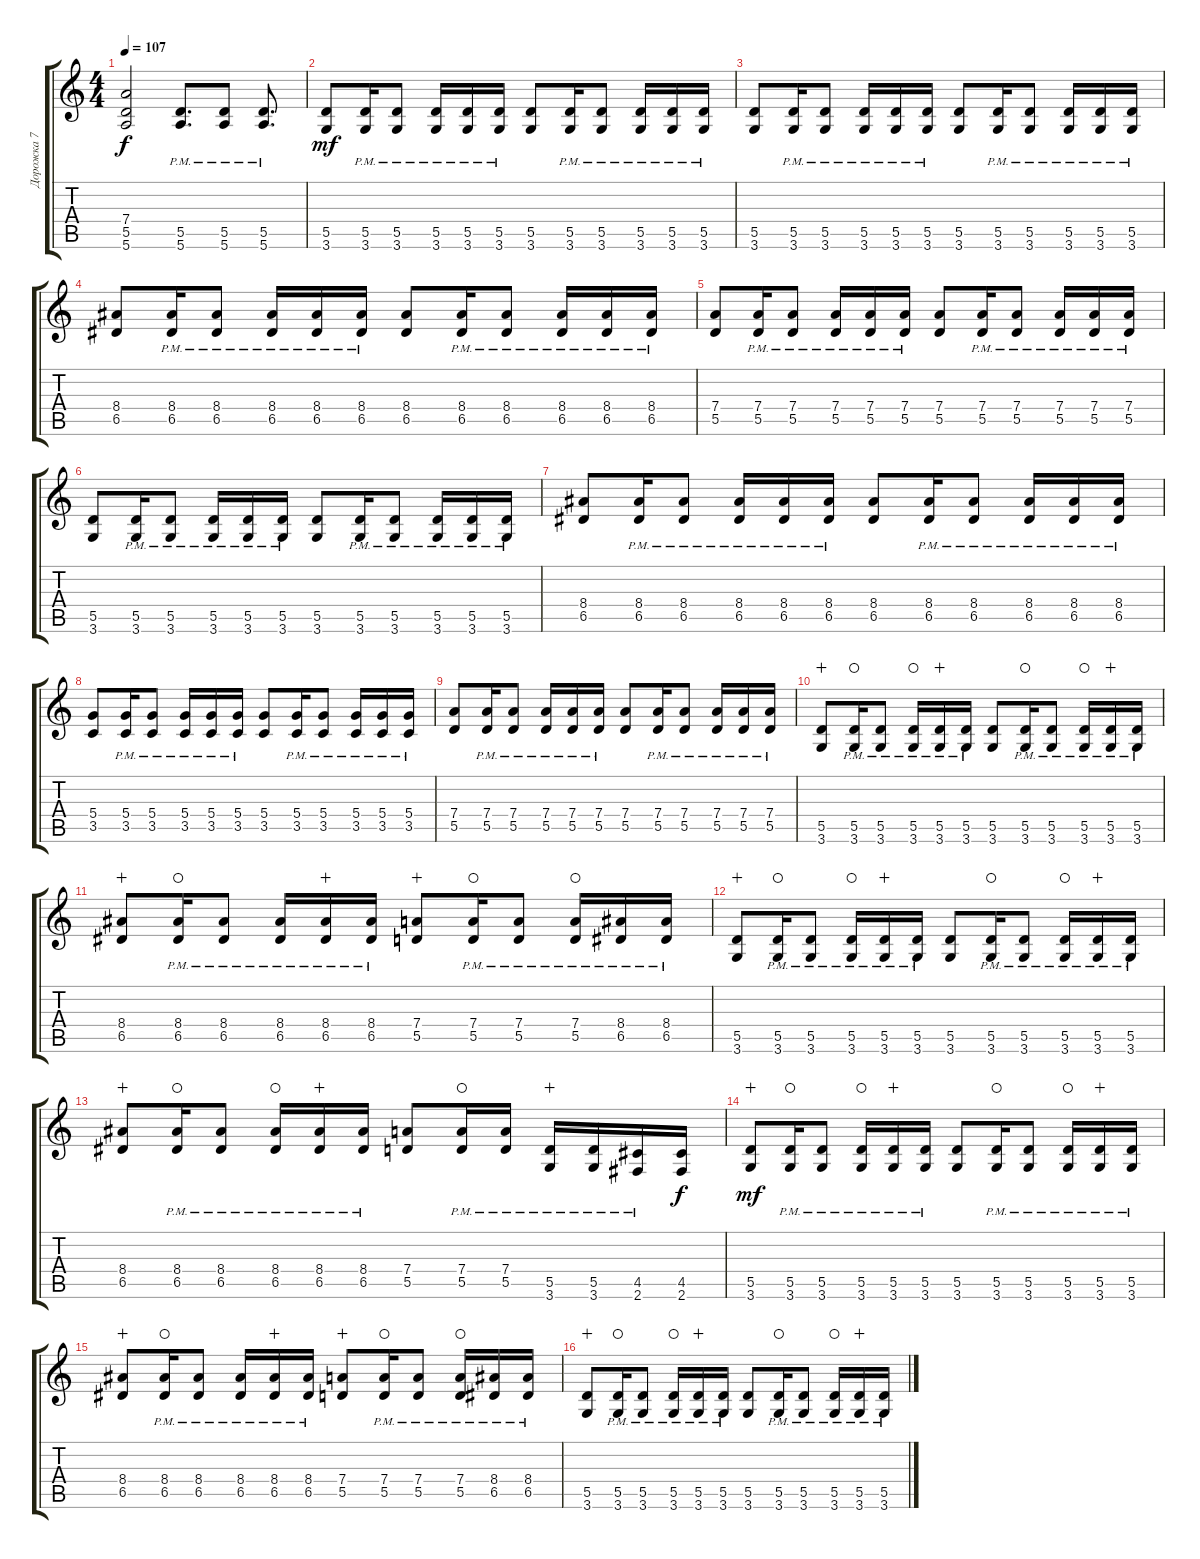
\track ("Дорожка 7" "Дорожка 7") {instrument distortionguitar}
\staff {score tabs}
\tuning (E4 B3 G3 D3 A2 E2) {hide}
\ts (4 4)
\tempo 107
\clef g2
\ks c
(7.4 5.5 5.6).2{dy f} (5.5{pm} 5.6{pm}).8{d} (5.5{pm} 5.6{pm}).8 (5.5{pm} 5.6{pm}).8{d} |
(5.5 3.6).8{dy mf} (5.5{pm} 3.6{pm}).16 (5.5{pm} 3.6{pm}).8 (5.5{pm} 3.6{pm}).16 (5.5{pm} 3.6{pm}).16 (5.5{pm} 3.6{pm}).16 (5.5 3.6).8 (5.5{pm} 3.6{pm}).16 (5.5{pm} 3.6{pm}).8 (5.5{pm} 3.6{pm}).16 (5.5{pm} 3.6{pm}).16 (5.5{pm} 3.6{pm}).16 |
(5.5 3.6).8 (5.5{pm} 3.6{pm}).16 (5.5{pm} 3.6{pm}).8 (5.5{pm} 3.6{pm}).16 (5.5{pm} 3.6{pm}).16 (5.5{pm} 3.6{pm}).16 (5.5 3.6).8 (5.5{pm} 3.6{pm}).16 (5.5{pm} 3.6{pm}).8 (5.5{pm} 3.6{pm}).16 (5.5{pm} 3.6{pm}).16 (5.5{pm} 3.6{pm}).16 |
(8.4 6.5).8 (8.4{pm} 6.5{pm}).16 (8.4{pm} 6.5{pm}).8 (8.4{pm} 6.5{pm}).16 (8.4{pm} 6.5{pm}).16 (8.4{pm} 6.5{pm}).16 (8.4 6.5).8 (8.4{pm} 6.5{pm}).16 (8.4{pm} 6.5{pm}).8 (8.4{pm} 6.5{pm}).16 (8.4{pm} 6.5{pm}).16 (8.4{pm} 6.5{pm}).16 |
(7.4 5.5).8 (7.4{pm} 5.5{pm}).16 (7.4{pm} 5.5{pm}).8 (7.4{pm} 5.5{pm}).16 (7.4{pm} 5.5{pm}).16 (7.4{pm} 5.5{pm}).16 (7.4 5.5).8 (7.4{pm} 5.5{pm}).16 (7.4{pm} 5.5{pm}).8 (7.4{pm} 5.5{pm}).16 (7.4{pm} 5.5{pm}).16 (7.4{pm} 5.5{pm}).16 |
(5.5 3.6).8 (5.5{pm} 3.6{pm}).16 (5.5{pm} 3.6{pm}).8 (5.5{pm} 3.6{pm}).16 (5.5{pm} 3.6{pm}).16 (5.5{pm} 3.6{pm}).16 (5.5 3.6).8 (5.5{pm} 3.6{pm}).16 (5.5{pm} 3.6{pm}).8 (5.5{pm} 3.6{pm}).16 (5.5{pm} 3.6{pm}).16 (5.5{pm} 3.6{pm}).16 |
(8.4 6.5).8 (8.4{pm} 6.5{pm}).16 (8.4{pm} 6.5{pm}).8 (8.4{pm} 6.5{pm}).16 (8.4{pm} 6.5{pm}).16 (8.4{pm} 6.5{pm}).16 (8.4 6.5).8 (8.4{pm} 6.5{pm}).16 (8.4{pm} 6.5{pm}).8 (8.4{pm} 6.5{pm}).16 (8.4{pm} 6.5{pm}).16 (8.4{pm} 6.5{pm}).16 |
(5.4 3.5).8 (5.4{pm} 3.5{pm}).16 (5.4{pm} 3.5{pm}).8 (5.4{pm} 3.5{pm}).16 (5.4{pm} 3.5{pm}).16 (5.4{pm} 3.5{pm}).16 (5.4 3.5).8 (5.4{pm} 3.5{pm}).16 (5.4{pm} 3.5{pm}).8 (5.4{pm} 3.5{pm}).16 (5.4{pm} 3.5{pm}).16 (5.4{pm} 3.5{pm}).16 |
(7.4 5.5).8 (7.4{pm} 5.5{pm}).16 (7.4{pm} 5.5{pm}).8 (7.4{pm} 5.5{pm}).16 (7.4{pm} 5.5{pm}).16 (7.4{pm} 5.5{pm}).16 (7.4 5.5).8 (7.4{pm} 5.5{pm}).16 (7.4{pm} 5.5{pm}).8 (7.4{pm} 5.5{pm}).16 (7.4{pm} 5.5{pm}).16 (7.4{pm} 5.5{pm}).16 |
(5.5 3.6).8{wahc} (5.5{pm} 3.6{pm}).16{waho} (5.5{pm} 3.6{pm}).8 (5.5{pm} 3.6{pm}).16{waho} (5.5{pm} 3.6{pm}).16{wahc} (5.5{pm} 3.6{pm}).16 (5.5 3.6).8 (5.5{pm} 3.6{pm}).16{waho} (5.5{pm} 3.6{pm}).8 (5.5{pm} 3.6{pm}).16{waho} (5.5{pm} 3.6{pm}).16{wahc} (5.5{pm} 3.6{pm}).16 |
(8.4 6.5).8{wahc} (8.4{pm} 6.5{pm}).16{waho} (8.4{pm} 6.5{pm}).8 (8.4{pm} 6.5{pm}).16 (8.4{pm} 6.5{pm}).16{wahc} (8.4{pm} 6.5{pm}).16 (7.4 5.5).8{wahc} (7.4{pm} 5.5{pm}).16{waho} (7.4{pm} 5.5{pm}).8 (7.4{pm} 5.5{pm}).16{waho} (8.4{pm} 6.5{pm}).16 (8.4{pm} 6.5{pm}).16 |
(5.5 3.6).8{wahc} (5.5{pm} 3.6{pm}).16{waho} (5.5{pm} 3.6{pm}).8 (5.5{pm} 3.6{pm}).16{waho} (5.5{pm} 3.6{pm}).16{wahc} (5.5{pm} 3.6{pm}).16 (5.5 3.6).8 (5.5{pm} 3.6{pm}).16{waho} (5.5{pm} 3.6{pm}).8 (5.5{pm} 3.6{pm}).16{waho} (5.5{pm} 3.6{pm}).16{wahc} (5.5{pm} 3.6{pm}).16 |
(8.4 6.5).8{wahc} (8.4{pm} 6.5{pm}).16{waho} (8.4{pm} 6.5{pm}).8 (8.4{pm} 6.5{pm}).16{waho} (8.4{pm} 6.5{pm}).16{wahc} (8.4{pm} 6.5{pm}).16 (7.4 5.5).8 (7.4{pm} 5.5{pm}).16{waho} (7.4{pm} 5.5{pm}).16 (5.5{pm} 3.6).16{wahc} (5.5{pm} 3.6).16 (4.5{pm} 2.6).16 (4.5 2.6).16{dy f} |
(5.5 3.6).8{dy mf wahc} (5.5{pm} 3.6{pm}).16{waho} (5.5{pm} 3.6{pm}).8 (5.5{pm} 3.6{pm}).16{waho} (5.5{pm} 3.6{pm}).16{wahc} (5.5{pm} 3.6{pm}).16 (5.5 3.6).8 (5.5{pm} 3.6{pm}).16{waho} (5.5{pm} 3.6{pm}).8 (5.5{pm} 3.6{pm}).16{waho} (5.5{pm} 3.6{pm}).16{wahc} (5.5{pm} 3.6{pm}).16 |
(8.4 6.5).8{wahc} (8.4{pm} 6.5{pm}).16{waho} (8.4{pm} 6.5{pm}).8 (8.4{pm} 6.5{pm}).16 (8.4{pm} 6.5{pm}).16{wahc} (8.4{pm} 6.5{pm}).16 (7.4 5.5).8{wahc} (7.4{pm} 5.5{pm}).16{waho} (7.4{pm} 5.5{pm}).8 (7.4{pm} 5.5{pm}).16{waho} (8.4{pm} 6.5{pm}).16 (8.4{pm} 6.5{pm}).16 |
(5.5 3.6).8{wahc} (5.5{pm} 3.6{pm}).16{waho} (5.5{pm} 3.6{pm}).8 (5.5{pm} 3.6{pm}).16{waho} (5.5{pm} 3.6{pm}).16{wahc} (5.5{pm} 3.6{pm}).16 (5.5 3.6).8 (5.5{pm} 3.6{pm}).16{waho} (5.5{pm} 3.6{pm}).8 (5.5{pm} 3.6{pm}).16{waho} (5.5{pm} 3.6{pm}).16{wahc} (5.5{pm} 3.6{pm}).16
